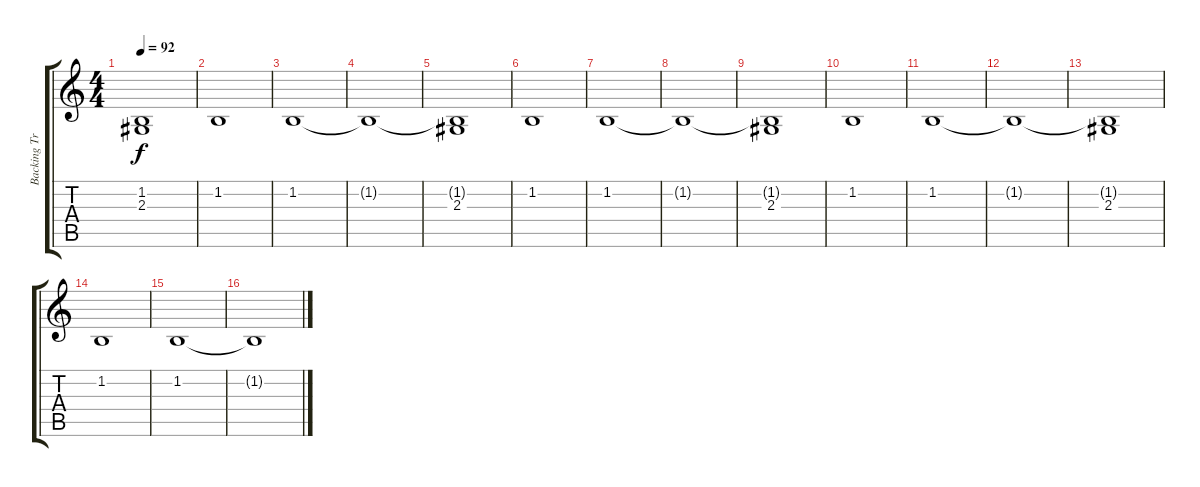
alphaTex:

\track ("Backing Track" "Backing Tr") {instrument stringensemble1}
\staff {score tabs}
\tuning (Eb4 Bb3 Gb3 Db3 Ab2 Eb2) {hide}
\ts (4 4)
\tempo 92
\clef g2
\ks c
(1.2{t} 2.3).1{dy f} |
1.2.1 |
1.2.1{volume 10} |
1.2{t}.1 |
(1.2{t} 2.3).1 |
1.2.1 |
1.2.1 |
1.2{t}.1 |
(1.2{t} 2.3).1 |
1.2.1 |
1.2.1 |
1.2{t}.1 |
(1.2{t} 2.3).1 |
1.2.1 |
1.2.1 |
1.2{t}.1
